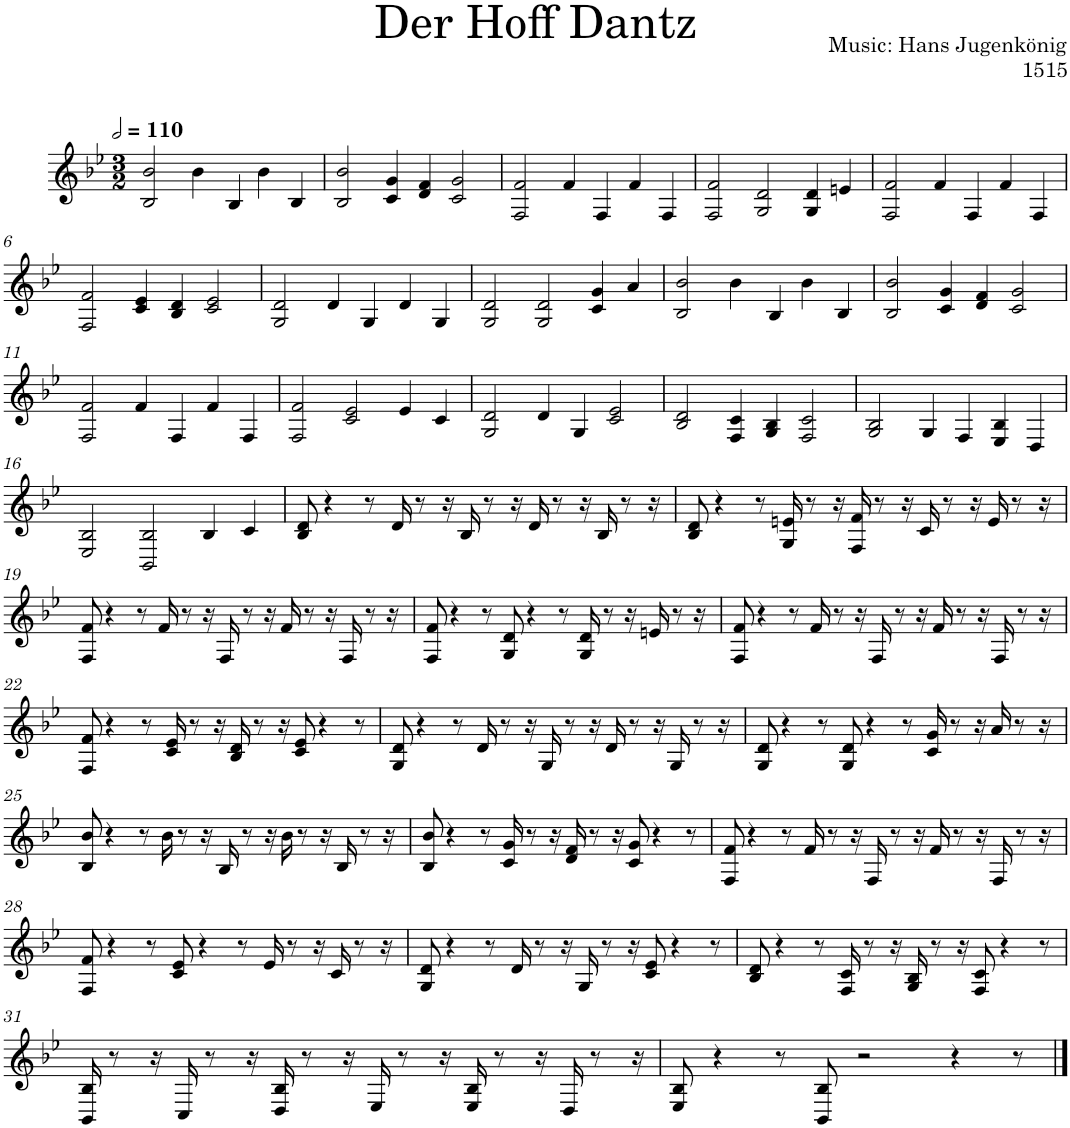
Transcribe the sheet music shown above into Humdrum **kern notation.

**kern
*part1
*staff1
*I"Lute
*I'Lte
*clefG2
*k[b-e-]
*M3/2
*MM220
=1
2B-/ 2b-/
4b-\
4B-/
4b-\
4B-/
=2
2B-/ 2b-/
4c/ 4g/
4d/ 4f/
2c/ 2g/
=3
2F/ 2f/
4f/
4F/
4f/
4F/
=4
2F/ 2f/
2G/ 2d/
4G/ 4d/
4en/
=5
2F/ 2f/
4f/
4F/
4f/
4F/
!!LO:LB:g=z
=6
2F/ 2f/
4c/ 4e-/
4B-/ 4d/
2c/ 2e-/
=7
2G/ 2d/
4d/
4G/
4d/
4G/
=8
2G/ 2d/
2G/ 2d/
4c/ 4g/
4a/
=9
2B-/ 2b-/
4b-\
4B-/
4b-\
4B-/
=10
2B-/ 2b-/
4c/ 4g/
4d/ 4f/
2c/ 2g/
!!LO:LB:g=z
=11
2F/ 2f/
4f/
4F/
4f/
4F/
=12
2F/ 2f/
2c/ 2e-/
4e-/
4c/
=13
2G/ 2d/
4d/
4G/
2c/ 2e-/
=14
2B-/ 2d/
4F/ 4c/
4G/ 4B-/
2F/ 2c/
=15
2G/ 2B-/
4G/
4F/
4E-/ 4B-/
4D/
!!LO:LB:g=z
=16
2E-/ 2B-/
2BB-/ 2B-/
4B-/
4c/
=17
8B-/ 8d/
4r
8r
16d/
8r
16r
16B-/
8r
16r
16d/
8r
16r
16B-/
8r
16r
=18
8B-/ 8d/
4r
8r
16G/ 16en/
8r
16r
16F/ 16f/
8r
16r
16c/
8r
16r
16e/
8r
16r
!!LO:LB:g=z
=19
8F/ 8f/
4r
8r
16f/
8r
16r
16F/
8r
16r
16f/
8r
16r
16F/
8r
16r
=20
8F/ 8f/
4r
8r
8G/ 8d/
4r
8r
16G/ 16d/
8r
16r
16en/
8r
16r
=21
8F/ 8f/
4r
8r
16f/
8r
16r
16F/
8r
16r
16f/
8r
16r
16F/
8r
16r
!!LO:LB:g=z
=22
8F/ 8f/
4r
8r
16c/ 16e-/
8r
16r
16B-/ 16d/
8r
16r
8c/ 8e-/
4r
8r
=23
8G/ 8d/
4r
8r
16d/
8r
16r
16G/
8r
16r
16d/
8r
16r
16G/
8r
16r
=24
8G/ 8d/
4r
8r
8G/ 8d/
4r
8r
16c/ 16g/
8r
16r
16a/
8r
16r
!!LO:LB:g=z
=25
8B-/ 8b-/
4r
8r
16b-\
8r
16r
16B-/
8r
16r
16b-\
8r
16r
16B-/
8r
16r
=26
8B-/ 8b-/
4r
8r
16c/ 16g/
8r
16r
16d/ 16f/
8r
16r
8c/ 8g/
4r
8r
=27
8F/ 8f/
4r
8r
16f/
8r
16r
16F/
8r
16r
16f/
8r
16r
16F/
8r
16r
!!LO:LB:g=z
=28
8F/ 8f/
4r
8r
8c/ 8e-/
4r
8r
16e-/
8r
16r
16c/
8r
16r
=29
8G/ 8d/
4r
8r
16d/
8r
16r
16G/
8r
16r
8c/ 8e-/
4r
8r
=30
8B-/ 8d/
4r
8r
16F/ 16c/
8r
16r
16G/ 16B-/
8r
16r
8F/ 8c/
4r
8r
!!LO:LB:g=z
=31
16BB-/ 16B-/
8r
16r
16C/
8r
16r
16D/ 16B-/
8r
16r
16E-/
8r
16r
16E-/ 16B-/
8r
16r
16D/
8r
16r
=32
8E-/ 8B-/
4r
8r
8BB-/ 8B-/
2r
4r
8r
==
*-
